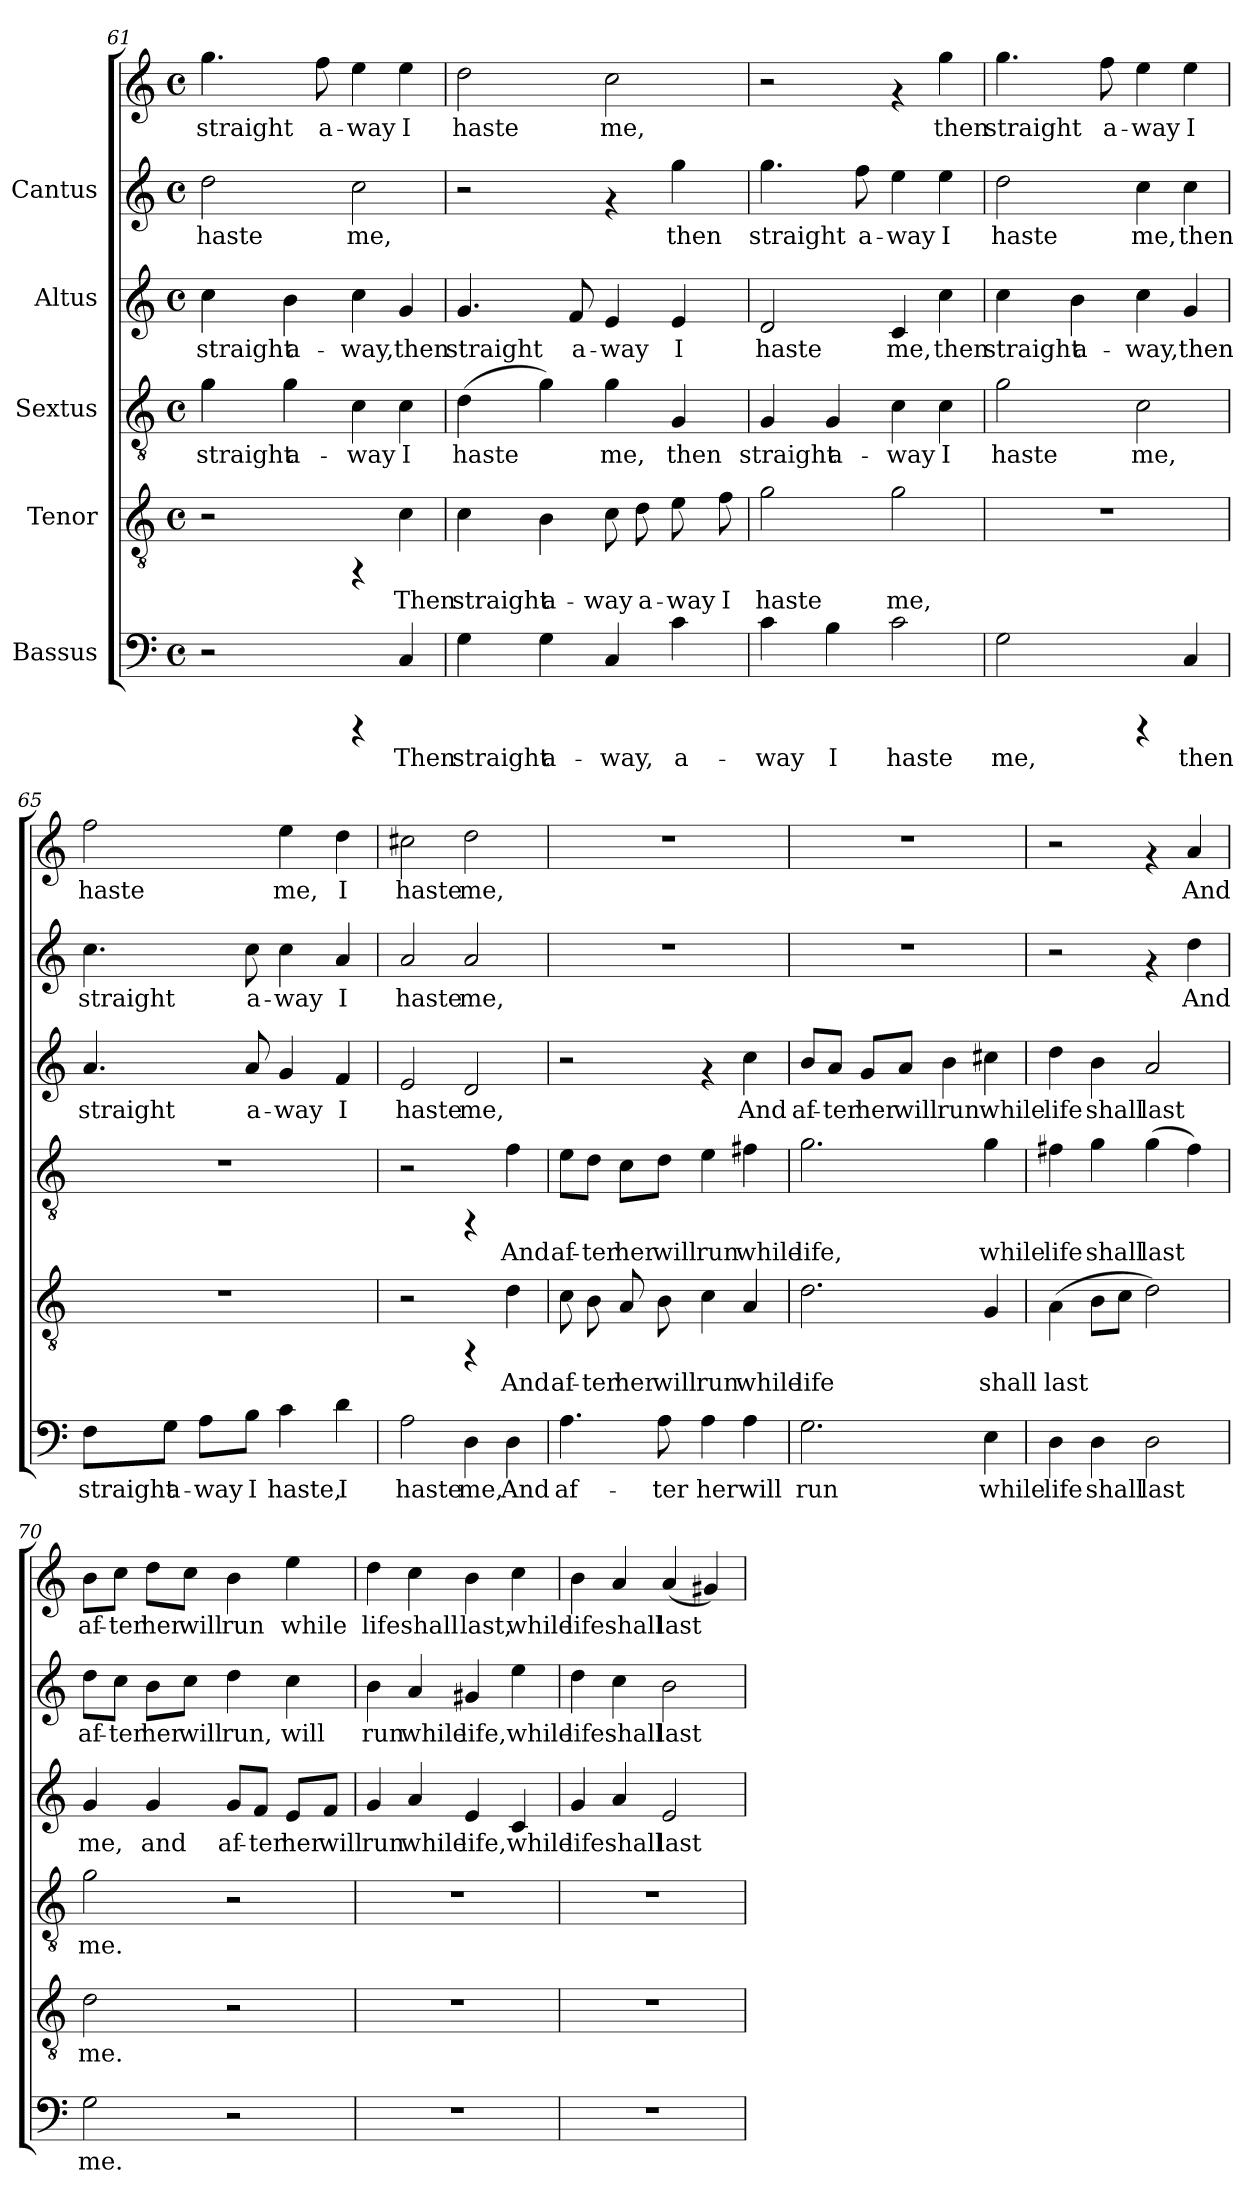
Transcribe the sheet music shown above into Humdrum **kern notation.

**kern	**text	**kern	**text	**kern	**text	**kern	**text	**kern	**text	**kern	**text
*part5	*part5	*part4	*part4	*part3	*part3	*part2	*part2	*part1	*part1	*part1	*part1
*staff6	*staff6	*staff5	*staff5	*staff4	*staff4	*staff3	*staff3	*staff2	*staff2	*staff1	*staff1
*I"Bassus	*	*I"Tenor	*	*I"Sextus	*	*I"Altus	*	*I"Cantus	*	*	*
*clefF4	*	*clefGv2	*	*clefGv2	*	*clefG2	*	*clefG2	*	*clefG2	*
*M4/4	*	*M4/4	*	*M4/4	*	*M4/4	*	*M4/4	*	*M4/4	*
*met(c)	*	*met(c)	*	*met(c)	*	*met(c)	*	*met(c)	*	*met(c)	*
=61	=61	=61	=61	=61	=61	=61	=61	=61	=61	=61	=61
!	!	!	!	!	!LO:LY:b:cj	!	!LO:LY:b:cj	!	!LO:LY:b:cj	!	!LO:LY:b:cj
2r	.	2r	.	4g\	straight	4cc\	straight	2dd\	haste	4.gg\	straight
!	!	!	!	!	!LO:LY:b:cj	!	!LO:LY:b:cj	!	!	!	!
.	.	.	.	4g\	a-	4b\	a-	.	.	.	.
!	!	!	!	!	!	!	!	!	!	!	!LO:LY:b:cj
.	.	.	.	.	.	.	.	.	.	8ff\	a-
!	!	!	!	!	!LO:LY:b:cj	!	!LO:LY:b:cj	!	!LO:LY:b:cj	!	!LO:LY:b:cj
4rCCC	.	4rFF	.	4c\	-way	4cc\	-way,	2cc\	me,	4ee\	-way
!	!LO:LY:b:cj	!	!LO:LY:b:cj	!	!LO:LY:b:cj	!	!LO:LY:b:cj	!	!	!	!LO:LY:b:cj
4C/	Then	4c\	Then	4c\	I	4g/	then	.	.	4ee\	I
!!LO:LB:g=z
=62	=62	=62	=62	=62	=62	=62	=62	=62	=62	=62	=62
!	!LO:LY:b:cj	!	!LO:LY:b:cj	!	!LO:LY:b:cj	!	!LO:LY:b:cj	!	!	!	!LO:LY:b:cj
4G\	straight	4c\	straight	(>4d\	haste	4.g/	straight	2r	.	2dd\	haste
!	!LO:LY:b:cj	!	!LO:LY:b:cj	!	!LO:LY:b:cj	!	!	!	!	!	!
4G\	a-	4B\	a-	4g\)	.	.	.	.	.	.	.
!	!	!	!	!	!	!	!LO:LY:b:cj	!	!	!	!
.	.	.	.	.	.	8f/	a-	.	.	.	.
!	!LO:LY:b:cj	!	!LO:LY:b:cj	!	!LO:LY:b:cj	!	!LO:LY:b:cj	!	!	!	!LO:LY:b:cj
4C/	-way,	8c\	-way	4g\	me,	4e/	-way	4rf	.	2cc\	me,
!	!	!	!LO:LY:b:cj	!	!	!	!	!	!	!	!
.	.	8d\	a-	.	.	.	.	.	.	.	.
!	!LO:LY:b:cj	!	!LO:LY:b:cj	!	!LO:LY:b:cj	!	!LO:LY:b:cj	!	!LO:LY:b:cj	!	!
4c\	a-	8e\	-way	4G/	then	4e/	I	4gg\	then	.	.
!	!	!	!LO:LY:b:cj	!	!	!	!	!	!	!	!
.	.	8f\	I	.	.	.	.	.	.	.	.
=63	=63	=63	=63	=63	=63	=63	=63	=63	=63	=63	=63
!	!LO:LY:b:cj	!	!LO:LY:b:cj	!	!LO:LY:b:cj	!	!LO:LY:b:cj	!	!LO:LY:b:cj	!	!
4c\	-way	2g\	haste	4G/	straight	2d/	haste	4.gg\	straight	2r	.
!	!LO:LY:b:cj	!	!	!	!LO:LY:b:cj	!	!	!	!	!	!
4B\	I	.	.	4G/	a-	.	.	.	.	.	.
!	!	!	!	!	!	!	!	!	!LO:LY:b:cj	!	!
.	.	.	.	.	.	.	.	8ff\	a-	.	.
!	!LO:LY:b:cj	!	!LO:LY:b:cj	!	!LO:LY:b:cj	!	!LO:LY:b:cj	!	!LO:LY:b:cj	!	!
2c\	haste	2g\	me,	4c\	-way	4c/	me,	4ee\	-way	4rf	.
!	!	!	!	!	!LO:LY:b:cj	!	!LO:LY:b:cj	!	!LO:LY:b:cj	!	!LO:LY:b:cj
.	.	.	.	4c\	I	4cc\	then	4ee\	I	4gg\	then
=64	=64	=64	=64	=64	=64	=64	=64	=64	=64	=64	=64
!	!LO:LY:b:cj	!	!	!	!LO:LY:b:cj	!	!LO:LY:b:cj	!	!LO:LY:b:cj	!	!LO:LY:b:cj
2G\	me,	1r	.	2g\	haste	4cc\	straight	2dd\	haste	4.gg\	straight
!	!	!	!	!	!	!	!LO:LY:b:cj	!	!	!	!
.	.	.	.	.	.	4b\	a-	.	.	.	.
!	!	!	!	!	!	!	!	!	!	!	!LO:LY:b:cj
.	.	.	.	.	.	.	.	.	.	8ff\	a-
!	!	!	!	!	!LO:LY:b:cj	!	!LO:LY:b:cj	!	!LO:LY:b:cj	!	!LO:LY:b:cj
4rCCC	.	.	.	2c\	me,	4cc\	-way,	4cc\	me,	4ee\	-way
!	!LO:LY:b:cj	!	!	!	!	!	!LO:LY:b:cj	!	!LO:LY:b:cj	!	!LO:LY:b:cj
4C/	then	.	.	.	.	4g/	then	4cc\	then	4ee\	I
=65	=65	=65	=65	=65	=65	=65	=65	=65	=65	=65	=65
!	!LO:LY:b:cj	!	!	!	!	!	!LO:LY:b:cj	!	!LO:LY:b:cj	!	!LO:LY:b:cj
8F\L	straight	1r	.	1r	.	4.a/	straight	4.cc\	straight	2ff\	haste
!	!LO:LY:b:cj	!	!	!	!	!	!	!	!	!	!
8G\J	a-	.	.	.	.	.	.	.	.	.	.
!	!LO:LY:b:cj	!	!	!	!	!	!	!	!	!	!
8A\L	-way	.	.	.	.	.	.	.	.	.	.
!	!LO:LY:b:cj	!	!	!	!	!	!LO:LY:b:cj	!	!LO:LY:b:cj	!	!
8B\J	I	.	.	.	.	8a/	a-	8cc\	a-	.	.
!	!LO:LY:b:cj	!	!	!	!	!	!LO:LY:b:cj	!	!LO:LY:b:cj	!	!LO:LY:b:cj
4c\	haste,	.	.	.	.	4g/	-way	4cc\	-way	4ee\	me,
!	!LO:LY:b:cj	!	!	!	!	!	!LO:LY:b:cj	!	!LO:LY:b:cj	!	!LO:LY:b:cj
4d\	I	.	.	.	.	4f/	I	4a/	I	4dd\	I
!!LO:PB:g=z
=66	=66	=66	=66	=66	=66	=66	=66	=66	=66	=66	=66
!	!LO:LY:b:cj	!	!	!	!	!	!LO:LY:b:cj	!	!LO:LY:b:cj	!	!LO:LY:b:cj
2A\	haste	2r	.	2r	.	2e/	haste	2a/	haste	2cc#X\	haste
!	!LO:LY:b:cj	!	!	!	!	!	!LO:LY:b:cj	!	!LO:LY:b:cj	!	!LO:LY:b:cj
4D\	me,	4rFF	.	4rFF	.	2d/	me,	2a/	me,	2dd\	me,
!	!LO:LY:b:cj	!	!LO:LY:b:cj	!	!LO:LY:b:cj	!	!	!	!	!	!
4D\	And	4d\	And	4f\	And	.	.	.	.	.	.
=67	=67	=67	=67	=67	=67	=67	=67	=67	=67	=67	=67
!	!LO:LY:b:cj	!	!LO:LY:b:cj	!	!LO:LY:b:cj	!	!	!	!	!	!
4.A\	af-	8c\	af-	8e\L	af-	2r	.	1r	.	1r	.
!	!	!	!LO:LY:b:cj	!	!LO:LY:b:cj	!	!	!	!	!	!
.	.	8B\	-ter	8d\J	-ter	.	.	.	.	.	.
!	!	!	!LO:LY:b:cj	!	!LO:LY:b:cj	!	!	!	!	!	!
.	.	8A/	her	8c\L	her	.	.	.	.	.	.
!	!LO:LY:b:cj	!	!LO:LY:b:cj	!	!LO:LY:b:cj	!	!	!	!	!	!
8A\	-ter	8B\	will	8d\J	will	.	.	.	.	.	.
!	!LO:LY:b:cj	!	!LO:LY:b:cj	!	!LO:LY:b:cj	!	!	!	!	!	!
4A\	her	4c\	run	4e\	run	4rf	.	.	.	.	.
!	!LO:LY:b:cj	!	!LO:LY:b:cj	!	!LO:LY:b:cj	!	!LO:LY:b:cj	!	!	!	!
4A\	will	4A/	while	4f#X\	while	4cc\	And	.	.	.	.
=68	=68	=68	=68	=68	=68	=68	=68	=68	=68	=68	=68
!	!LO:LY:b:cj	!	!LO:LY:b:cj	!	!LO:LY:b:cj	!	!LO:LY:b:cj	!	!	!	!
2.G\	run	2.d\	life	2.g\	life,	8b/L	af-	1r	.	1r	.
!	!	!	!	!	!	!	!LO:LY:b:cj	!	!	!	!
.	.	.	.	.	.	8a/J	-ter	.	.	.	.
!	!	!	!	!	!	!	!LO:LY:b:cj	!	!	!	!
.	.	.	.	.	.	8g/L	her	.	.	.	.
!	!	!	!	!	!	!	!LO:LY:b:cj	!	!	!	!
.	.	.	.	.	.	8a/J	will	.	.	.	.
!	!	!	!	!	!	!	!LO:LY:b:cj	!	!	!	!
.	.	.	.	.	.	4b\	run	.	.	.	.
!	!LO:LY:b:cj	!	!LO:LY:b:cj	!	!LO:LY:b:cj	!	!LO:LY:b:cj	!	!	!	!
4E\	while	4G/	shall	4g\	while	4cc#X\	while	.	.	.	.
=69	=69	=69	=69	=69	=69	=69	=69	=69	=69	=69	=69
!	!LO:LY:b:cj	!	!LO:LY:b:cj	!	!LO:LY:b:cj	!	!LO:LY:b:cj	!	!	!	!
4D\	life	(>4A\	last	4f#X\	life	4dd\	life	2r	.	2r	.
!	!LO:LY:b:cj	!	!LO:LY:b:cj	!	!LO:LY:b:cj	!	!LO:LY:b:cj	!	!	!	!
4D\	shall	8B\L	.	4g\	shall	4b\	shall	.	.	.	.
!	!	!	!LO:LY:b:cj	!	!	!	!	!	!	!	!
.	.	8c\J	.	.	.	.	.	.	.	.	.
!	!LO:LY:b:cj	!	!LO:LY:b:cj	!	!LO:LY:b:cj	!	!LO:LY:b:cj	!	!	!	!
2D\	last	2d\)	.	(>4g\	last	2a/	last	4rf	.	4rf	.
!	!	!	!	!	!LO:LY:b:cj	!	!	!	!LO:LY:b:cj	!	!LO:LY:b:cj
.	.	.	.	4f#\)	.	.	.	4dd\	And	4a/	And
!!LO:LB:g=z
=70	=70	=70	=70	=70	=70	=70	=70	=70	=70	=70	=70
!	!LO:LY:b:cj	!	!LO:LY:b:cj	!	!LO:LY:b:cj	!	!LO:LY:b:cj	!	!LO:LY:b:cj	!	!LO:LY:b:cj
2G\	me.	2d\	me.	2g\	me.	4g/	me,	8dd\L	af-	8b\L	af-
!	!	!	!	!	!	!	!	!	!LO:LY:b:cj	!	!LO:LY:b:cj
.	.	.	.	.	.	.	.	8cc\J	-ter	8cc\J	-ter
!	!	!	!	!	!	!	!LO:LY:b:cj	!	!LO:LY:b:cj	!	!LO:LY:b:cj
.	.	.	.	.	.	4g/	and	8b\L	her	8dd\L	her
!	!	!	!	!	!	!	!	!	!LO:LY:b:cj	!	!LO:LY:b:cj
.	.	.	.	.	.	.	.	8cc\J	will	8cc\J	will
!	!	!	!	!	!	!	!LO:LY:b:cj	!	!LO:LY:b:cj	!	!LO:LY:b:cj
2r	.	2r	.	2r	.	8g/L	af-	4dd\	run,	4b\	run
!	!	!	!	!	!	!	!LO:LY:b:cj	!	!	!	!
.	.	.	.	.	.	8f/J	-ter	.	.	.	.
!	!	!	!	!	!	!	!LO:LY:b:cj	!	!LO:LY:b:cj	!	!LO:LY:b:cj
.	.	.	.	.	.	8e/L	her	4cc\	will	4ee\	while
!	!	!	!	!	!	!	!LO:LY:b:cj	!	!	!	!
.	.	.	.	.	.	8f/J	will	.	.	.	.
=71	=71	=71	=71	=71	=71	=71	=71	=71	=71	=71	=71
!	!	!	!	!	!	!	!LO:LY:b:cj	!	!LO:LY:b:cj	!	!LO:LY:b:cj
1r	.	1r	.	1r	.	4g/	run	4b\	run	4dd\	life
!	!	!	!	!	!	!	!LO:LY:b:cj	!	!LO:LY:b:cj	!	!LO:LY:b:cj
.	.	.	.	.	.	4a/	while	4a/	while	4cc\	shall
!	!	!	!	!	!	!	!LO:LY:b:cj	!	!LO:LY:b:cj	!	!LO:LY:b:cj
.	.	.	.	.	.	4e/	life,	4g#X/	life,	4b\	last,
!	!	!	!	!	!	!	!LO:LY:b:cj	!	!LO:LY:b:cj	!	!LO:LY:b:cj
.	.	.	.	.	.	4c/	while	4ee\	while	4cc\	while
=72	=72	=72	=72	=72	=72	=72	=72	=72	=72	=72	=72
!	!	!	!	!	!	!	!LO:LY:b:cj	!	!LO:LY:b:cj	!	!LO:LY:b:cj
1r	.	1r	.	1r	.	4g/	life	4dd\	life	4b\	life
!	!	!	!	!	!	!	!LO:LY:b:cj	!	!LO:LY:b:cj	!	!LO:LY:b:cj
.	.	.	.	.	.	4a/	shall	4cc\	shall	4a/	shall
!	!	!	!	!	!	!	!LO:LY:b:cj	!	!LO:LY:b:cj	!	!LO:LY:b:cj
.	.	.	.	.	.	2e/	last	2b\	last	(<4a/	last
!	!	!	!	!	!	!	!	!	!	!	!LO:LY:b:cj
.	.	.	.	.	.	.	.	.	.	4g#X/)	.
=	=	=	=	=	=	=	=	=	=	=	=
*-	*-	*-	*-	*-	*-	*-	*-	*-	*-	*-	*-
